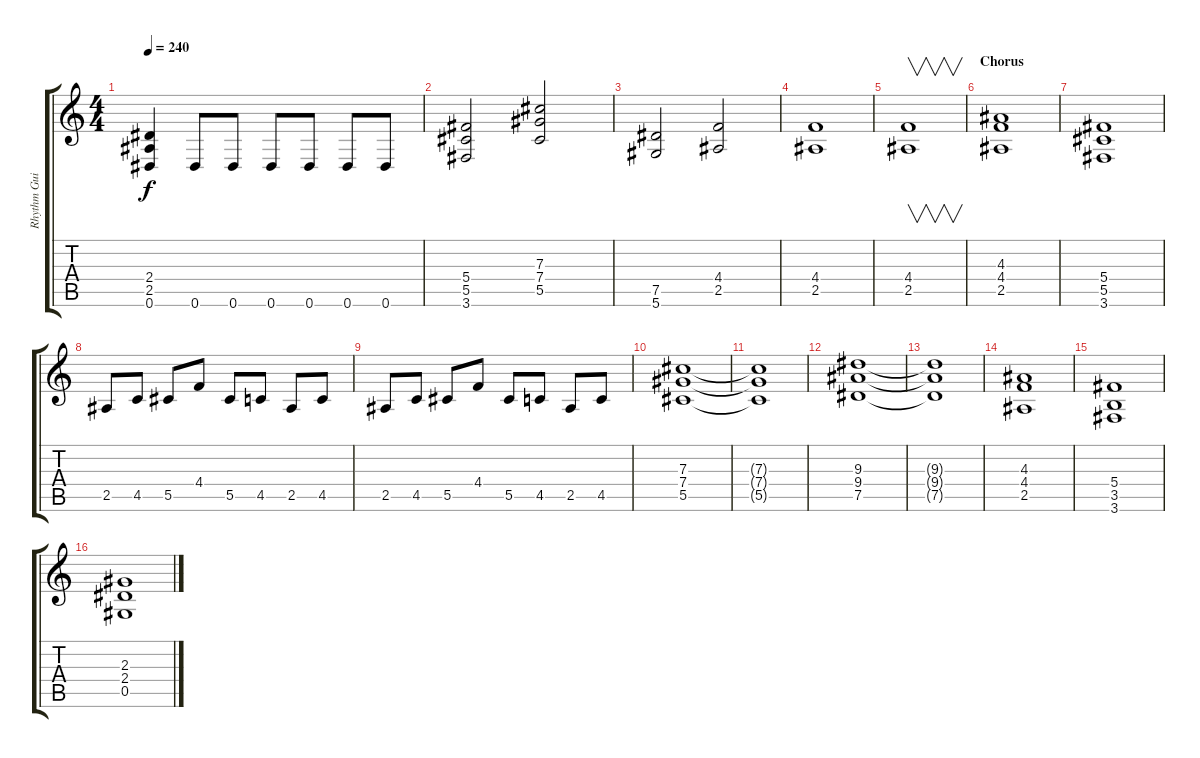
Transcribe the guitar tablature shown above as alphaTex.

\track ("Rhythm Guitar" "Rhythm Gui") {instrument distortionguitar}
\staff {score tabs}
\tuning (Eb4 Bb3 Gb3 Db3 Ab2 Eb2) {hide}
\ts (4 4)
\tempo 240
\clef g2
\ks c
(2.4 2.5 0.6).4{dy f} 0.6.8 0.6.8 0.6.8 0.6.8 0.6.8 0.6.8 |
(5.4 5.5 3.6).2 (7.3 7.4 5.5).2 |
(7.5 5.6).2 (4.4 2.5).2 |
(4.4 2.5).1 |
(4.4 2.5).1{v} |
\section ("" "Chorus")
(4.3 4.4 2.5).1 |
(5.4 5.5 3.6).1 |
2.5.8 4.5.8 5.5.8 4.4.8 5.5.8 4.5.8 2.5.8 4.5.8 |
2.5.8 4.5.8 5.5.8 4.4.8 5.5.8 4.5.8 2.5.8 4.5.8 |
(7.3 7.4 5.5).1 |
(7.3{t} 7.4{t} 5.5{t}).1 |
(9.3 9.4 7.5).1 |
(9.3{t} 9.4{t} 7.5{t}).1 |
(4.3 4.4 2.5).1 |
(5.4 3.5 3.6).1 |
(2.3 2.4 0.5).1
